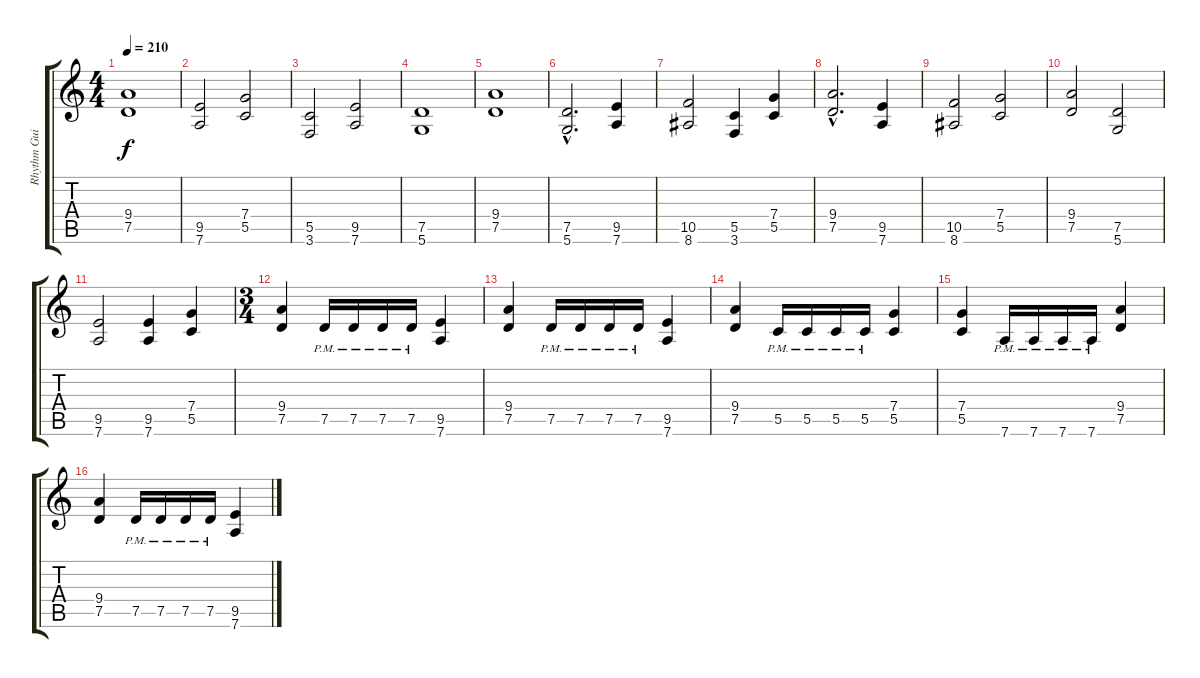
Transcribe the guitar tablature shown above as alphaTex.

\track ("Rhythm Guitar" "Rhythm Gui") {instrument distortionguitar}
\staff {score tabs}
\tuning (D4 A3 F3 C3 G2 D2) {hide}
\ts (4 4)
\tempo 210
\clef g2
\ks c
(9.4 7.5).1{dy f} |
(9.5 7.6).2 (7.4 5.5).2 |
(5.5 3.6).2 (9.5 7.6).2 |
(7.5 5.6).1 |
(9.4 7.5).1 |
(7.5{hac} 5.6{hac}).2{d} (9.5 7.6).4 |
(10.5 8.6).2 (5.5 3.6).4 (7.4 5.5).4 |
(9.4{hac} 7.5{hac}).2{d} (9.5 7.6).4 |
(10.5 8.6).2 (7.4 5.5).2 |
(9.4 7.5).2 (7.5 5.6).2 |
(9.5 7.6).2 (9.5 7.6).4 (7.4 5.5).4 |
\ts (3 4)
(9.4 7.5).4{balance 8} 7.5{pm}.16 7.5{pm}.16 7.5{pm}.16 7.5{pm}.16 (9.5 7.6).4 |
(9.4 7.5).4 7.5{pm}.16 7.5{pm}.16 7.5{pm}.16 7.5{pm}.16 (9.5 7.6).4 |
(9.4 7.5).4 5.5{pm}.16 5.5{pm}.16 5.5{pm}.16 5.5{pm}.16 (7.4 5.5).4 |
(7.4 5.5).4 7.6{pm}.16 7.6{pm}.16 7.6{pm}.16 7.6{pm}.16 (9.4 7.5).4 |
(9.4 7.5).4 7.5{pm}.16 7.5{pm}.16 7.5{pm}.16 7.5{pm}.16 (9.5 7.6).4
